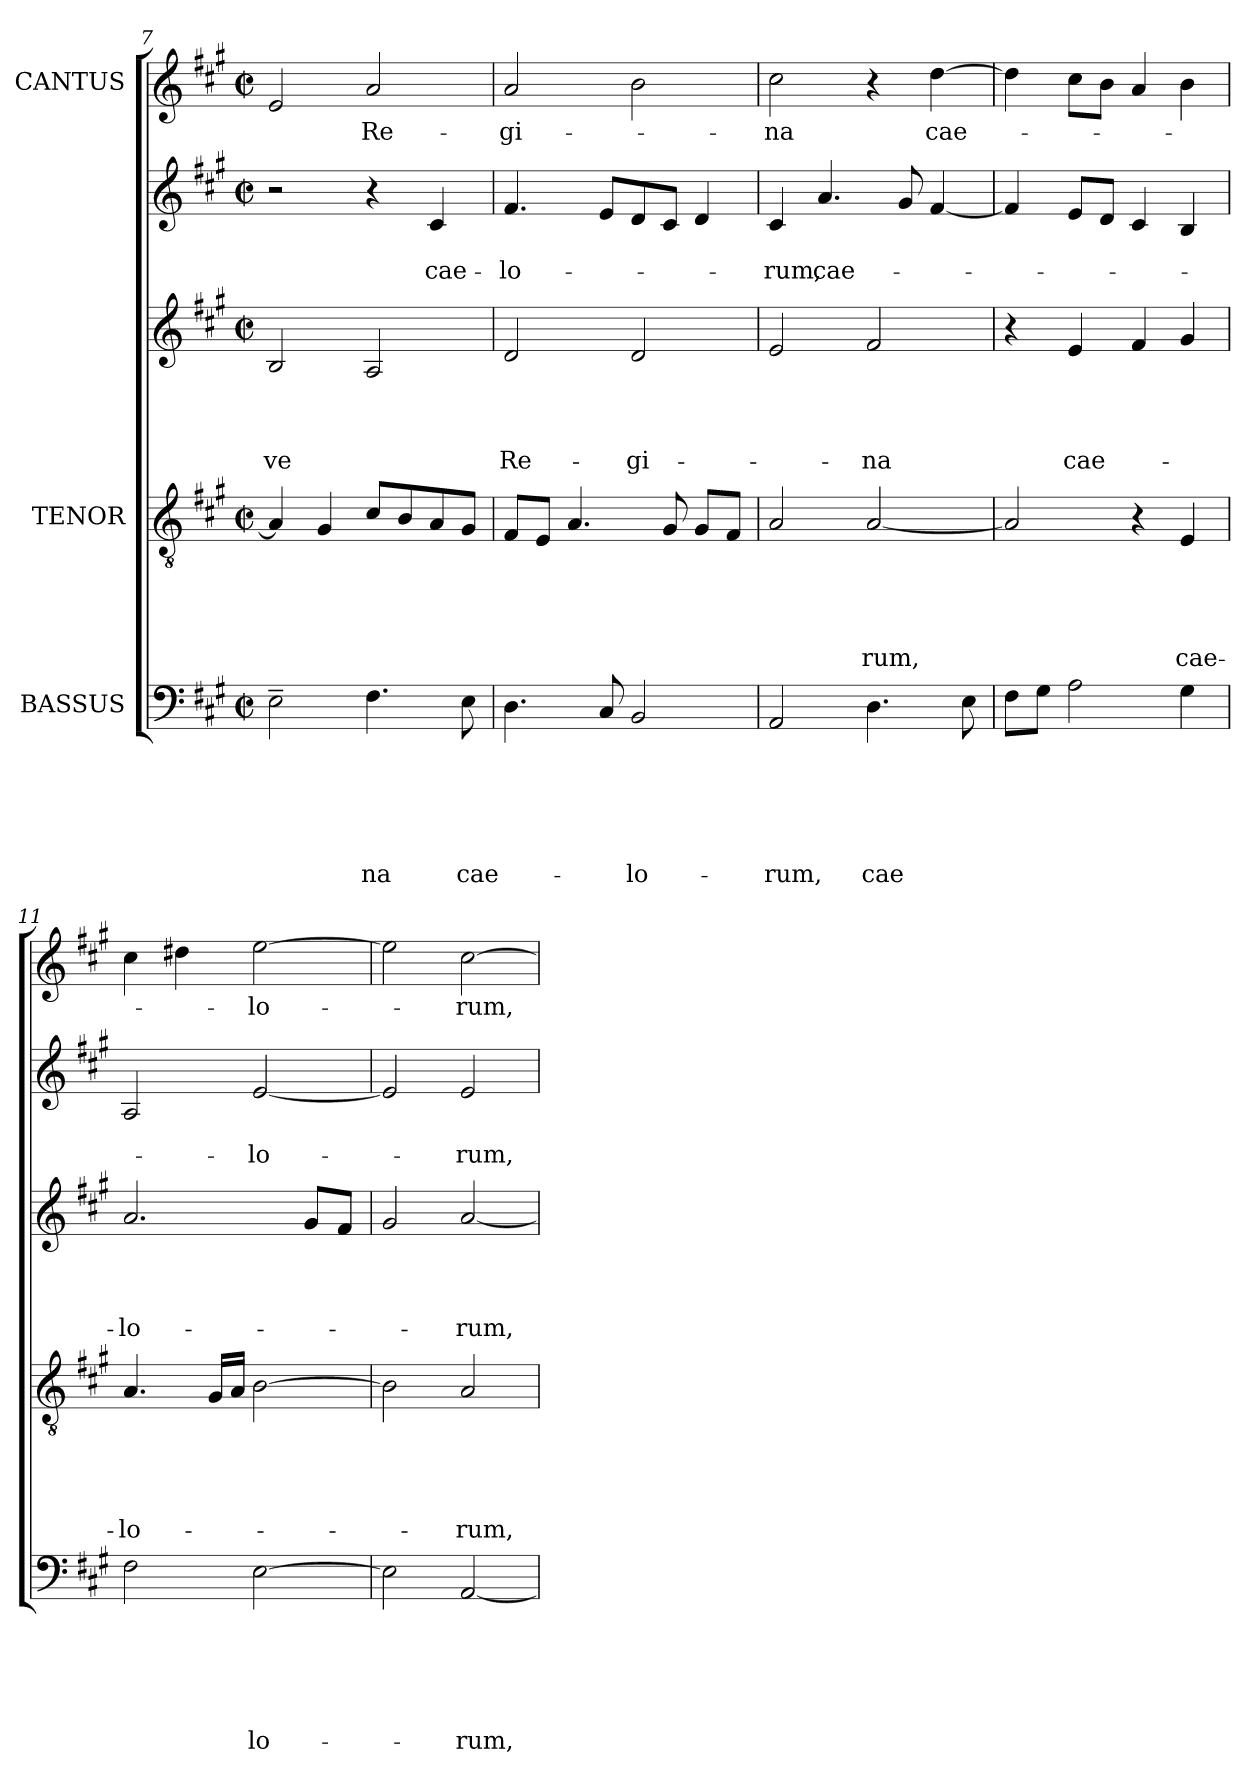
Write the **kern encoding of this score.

**kern	**text	**text	**text	**text	**text	**text	**kern	**text	**text	**text	**text	**text	**kern	**text	**text	**text	**text	**kern	**text	**text	**kern	**text
*part5	*part5	*part5	*part5	*part5	*part5	*part5	*part4	*part4	*part4	*part4	*part4	*part4	*part3	*part3	*part3	*part3	*part3	*part2	*part2	*part2	*part1	*part1
*staff5	*staff5	*staff5	*staff5	*staff5	*staff5	*staff5	*staff4	*staff4	*staff4	*staff4	*staff4	*staff4	*staff3	*staff3	*staff3	*staff3	*staff3	*staff2	*staff2	*staff2	*staff1	*staff1
*I"BASSUS	*	*	*	*	*	*	*I"TENOR	*	*	*	*	*	*	*	*	*	*	*	*	*	*I"CANTUS	*
!!LO:LB:g=z
*clefF4	*	*	*	*	*	*	*clefGv2	*	*	*	*	*	*clefG2	*	*	*	*	*clefG2	*	*	*clefG2	*
*k[f#c#g#]	*	*	*	*	*	*	*k[f#c#g#]	*	*	*	*	*	*k[f#c#g#]	*	*	*	*	*k[f#c#g#]	*	*	*k[f#c#g#]	*
*A:	*	*	*	*	*	*	*A:	*	*	*	*	*	*A:	*	*	*	*	*A:	*	*	*A:	*
*M2/2	*	*	*	*	*	*	*M2/2	*	*	*	*	*	*M2/2	*	*	*	*	*M2/2	*	*	*M2/2	*
*met(c|)	*	*	*	*	*	*	*met(c|)	*	*	*	*	*	*met(c|)	*	*	*	*	*met(c|)	*	*	*met(c|)	*
=7	=7	=7	=7	=7	=7	=7	=7	=7	=7	=7	=7	=7	=7	=7	=7	=7	=7	=7	=7	=7	=7	=7
!	!	!	!	!	!	!	!	!	!	!	!	!	!	!	!	!	!LO:LY:b	!	!	!	!	!
2E~>\	.	.	.	.	.	.	4A/]	.	.	.	.	.	2B/	.	.	.	-ve	2r	.	.	2e/	.
.	.	.	.	.	.	.	4G#/	.	.	.	.	.	.	.	.	.	.	.	.	.	.	.
!	!	!	!	!	!	!LO:LY:b	!	!	!	!	!	!	!	!	!	!	!	!	!	!	!	!LO:LY:b
4.F#\	.	.	.	.	.	-na	8c#/L	.	.	.	.	.	2A/	.	.	.	.	4r	.	.	2a/	Re-
.	.	.	.	.	.	.	8B/	.	.	.	.	.	.	.	.	.	.	.	.	.	.	.
!	!	!	!	!	!	!	!	!	!	!	!	!	!	!	!	!	!	!	!	!LO:LY:b	!	!
.	.	.	.	.	.	.	8A/	.	.	.	.	.	.	.	.	.	.	4c#/	.	cae-	.	.
!	!	!	!	!	!	!LO:LY:b	!	!	!	!	!	!	!	!	!	!	!	!	!	!	!	!
8E\	.	.	.	.	.	cae-	8G#/J	.	.	.	.	.	.	.	.	.	.	.	.	.	.	.
=8	=8	=8	=8	=8	=8	=8	=8	=8	=8	=8	=8	=8	=8	=8	=8	=8	=8	=8	=8	=8	=8	=8
!	!	!	!	!	!	!	!	!	!	!	!	!	!	!	!	!	!LO:LY:b	!	!	!LO:LY:b	!	!LO:LY:b
4.D\	.	.	.	.	.	.	8F#/L	.	.	.	.	.	2d/	.	.	.	Re-	4.f#/	.	-lo-	2a/	-gi-
.	.	.	.	.	.	.	8E/J	.	.	.	.	.	.	.	.	.	.	.	.	.	.	.
.	.	.	.	.	.	.	4.A/	.	.	.	.	.	.	.	.	.	.	.	.	.	.	.
8C#/	.	.	.	.	.	.	.	.	.	.	.	.	.	.	.	.	.	8e/L	.	.	.	.
!	!	!	!	!	!	!LO:LY:b	!	!	!	!	!	!	!	!	!	!	!LO:LY:b	!	!	!	!	!
2BB/	.	.	.	.	.	-lo-	.	.	.	.	.	.	2d/	.	.	.	-gi-	8d/	.	.	2b\	.
.	.	.	.	.	.	.	8G#/	.	.	.	.	.	.	.	.	.	.	8c#/J	.	.	.	.
.	.	.	.	.	.	.	8G#/L	.	.	.	.	.	.	.	.	.	.	4d/	.	.	.	.
.	.	.	.	.	.	.	8F#/J	.	.	.	.	.	.	.	.	.	.	.	.	.	.	.
=9	=9	=9	=9	=9	=9	=9	=9	=9	=9	=9	=9	=9	=9	=9	=9	=9	=9	=9	=9	=9	=9	=9
!	!	!	!	!	!	!LO:LY:b	!	!	!	!	!	!	!	!	!	!	!	!	!	!LO:LY:b	!	!LO:LY:b
2AA/	.	.	.	.	.	-rum,	2A/	.	.	.	.	.	2e/	.	.	.	.	4c#/	.	-rum,	2cc#\	-na
!	!	!	!	!	!	!	!	!	!	!	!	!	!	!	!	!	!	!	!	!LO:LY:b	!	!
.	.	.	.	.	.	.	.	.	.	.	.	.	.	.	.	.	.	4.a/	.	cae-	.	.
!	!	!	!	!	!	!LO:LY:b	!	!	!	!	!	!LO:LY:b	!	!	!	!	!LO:LY:b	!	!	!	!	!
4.D\	.	.	.	.	.	cae	[<2A/	.	.	.	.	-rum,	2f#/	.	.	.	-na	.	.	.	4r	.
.	.	.	.	.	.	.	.	.	.	.	.	.	.	.	.	.	.	8g#/	.	.	.	.
!	!	!	!	!	!	!	!	!	!	!	!	!	!	!	!	!	!	!	!	!	!	!LO:LY:b
.	.	.	.	.	.	.	.	.	.	.	.	.	.	.	.	.	.	[<4f#/	.	.	[>4dd\	cae-
8E\	.	.	.	.	.	.	.	.	.	.	.	.	.	.	.	.	.	.	.	.	.	.
=10	=10	=10	=10	=10	=10	=10	=10	=10	=10	=10	=10	=10	=10	=10	=10	=10	=10	=10	=10	=10	=10	=10
8F#\L	.	.	.	.	.	.	2A/]	.	.	.	.	.	4r	.	.	.	.	4f#/]	.	.	4dd\]	.
8G#\J	.	.	.	.	.	.	.	.	.	.	.	.	.	.	.	.	.	.	.	.	.	.
!	!	!	!	!	!	!	!	!	!	!	!	!	!	!	!	!	!LO:LY:b	!	!	!	!	!
2A\	.	.	.	.	.	.	.	.	.	.	.	.	4e/	.	.	.	cae-	8e/L	.	.	8cc#\L	.
.	.	.	.	.	.	.	.	.	.	.	.	.	.	.	.	.	.	8d/J	.	.	8b\J	.
.	.	.	.	.	.	.	4r	.	.	.	.	.	4f#/	.	.	.	.	4c#/	.	.	4a/	.
!	!	!	!	!	!	!	!	!	!	!	!	!LO:LY:b	!	!	!	!	!	!	!	!	!	!
4G#\	.	.	.	.	.	.	4E/	.	.	.	.	cae-	4g#/	.	.	.	.	4B/	.	.	4b\	.
=11	=11	=11	=11	=11	=11	=11	=11	=11	=11	=11	=11	=11	=11	=11	=11	=11	=11	=11	=11	=11	=11	=11
!	!	!	!	!	!	!	!	!	!	!	!	!LO:LY:b	!	!	!	!	!LO:LY:b	!	!	!	!	!
2F#\	.	.	.	.	.	.	4.A/	.	.	.	.	-lo-	2.a/	.	.	.	-lo-	2A/	.	.	4cc#\	.
.	.	.	.	.	.	.	.	.	.	.	.	.	.	.	.	.	.	.	.	.	4dd#X\	.
.	.	.	.	.	.	.	16G#/LL	.	.	.	.	.	.	.	.	.	.	.	.	.	.	.
.	.	.	.	.	.	.	16A/JJ	.	.	.	.	.	.	.	.	.	.	.	.	.	.	.
!	!	!	!	!	!	!LO:LY:b	!	!	!	!	!	!	!	!	!	!	!	!	!	!LO:LY:b	!	!LO:LY:b
[>2E\	.	.	.	.	.	lo-	[>2B\	.	.	.	.	.	.	.	.	.	.	[<2e/	.	-lo-	[>2ee\	-lo-
.	.	.	.	.	.	.	.	.	.	.	.	.	8g#/L	.	.	.	.	.	.	.	.	.
.	.	.	.	.	.	.	.	.	.	.	.	.	8f#/J	.	.	.	.	.	.	.	.	.
=12	=12	=12	=12	=12	=12	=12	=12	=12	=12	=12	=12	=12	=12	=12	=12	=12	=12	=12	=12	=12	=12	=12
2E\]	.	.	.	.	.	.	2B\]	.	.	.	.	.	2g#/	.	.	.	.	2e/]	.	.	2ee\]	.
!	!	!	!	!	!	!LO:LY:b	!	!	!	!	!	!LO:LY:b	!	!	!	!	!LO:LY:b	!	!	!LO:LY:b	!	!LO:LY:b
[>2AA/	.	.	.	.	.	-rum,	2A/	.	.	.	.	-rum,	[>2a/	.	.	.	-rum,	2e/	.	-rum,	[>2cc#\	-rum,
=	=	=	=	=	=	=	=	=	=	=	=	=	=	=	=	=	=	=	=	=	=	=
*-	*-	*-	*-	*-	*-	*-	*-	*-	*-	*-	*-	*-	*-	*-	*-	*-	*-	*-	*-	*-	*-	*-
